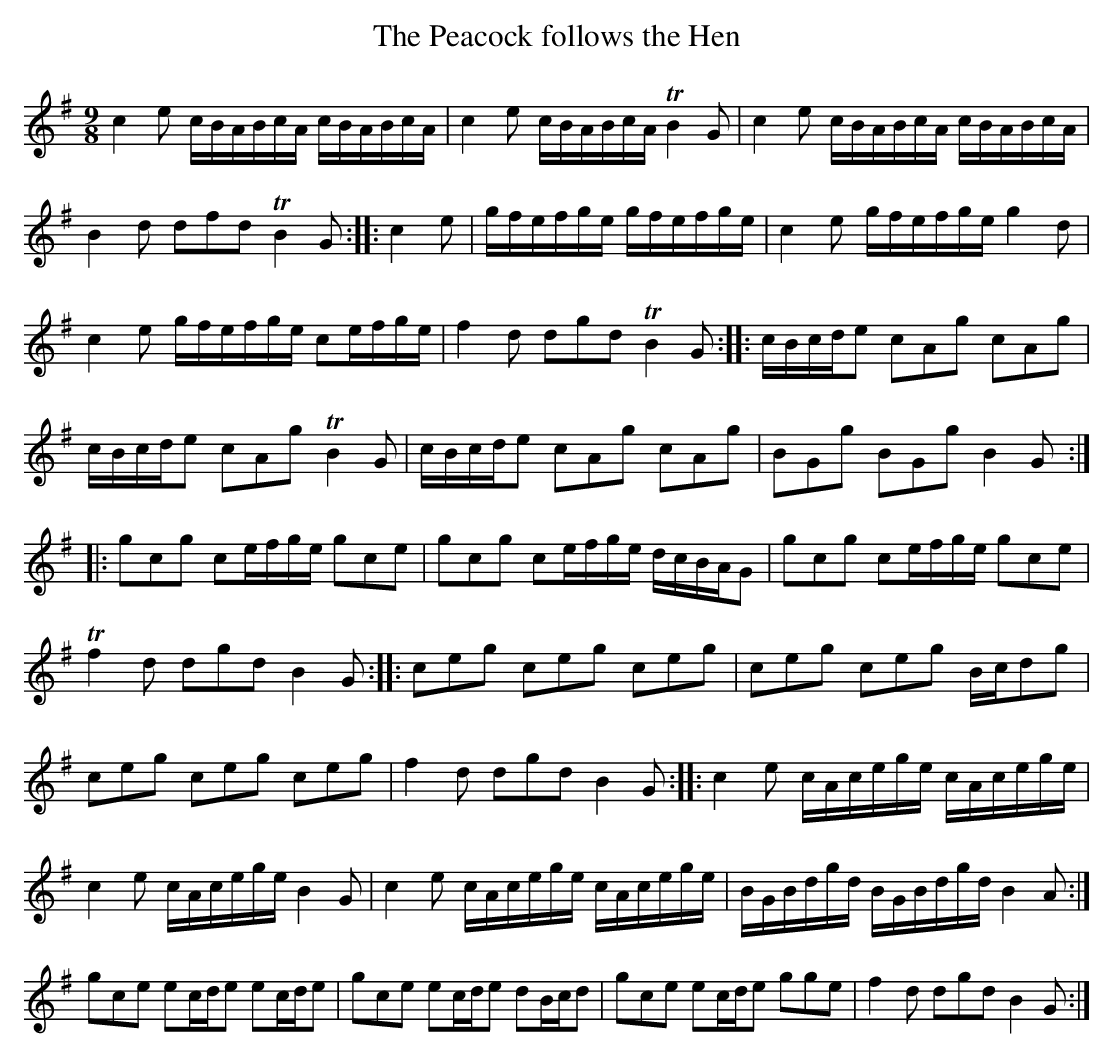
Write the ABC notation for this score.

X:1
T:Peacock follows the Hen, The
M:9/8
L:1/8
K:G
c2e c/B/A/B/c/A/ c/B/A/B/c/A/|c2e c/B/A/B/c/A/ TB2G|c2e c/B/A/B/c/A/ c/B/A/B/c/A/|
B2d dfd TB2G::c2e|g/f/e/f/g/e/ g/f/e/f/g/e/|c2e g/f/e/f/g/e/ g2d|
c2e g/f/e/f/g/e/ ce/f/g/e/|f2d dgd TB2G::c/B/c/d/e cAg cAg|
c/B/c/d/e cAg TB2G|c/B/c/d/e cAg cAg|BGg BGg B2G:|
|:gcg ce/f/g/e/ gce|gcg ce/f/g/e/ d/c/B/A/G|gcg ce/f/g/e/ gce|
Tf2d dgd B2G::ceg ceg ceg|ceg ceg B/c/dg|
ceg ceg ceg|f2d dgd B2G::c2e c/A/c/e/g/e/ c/A/c/e/g/e/|
c2e c/A/c/e/g/e/ B2G|c2e c/A/c/e/g/e/ c/A/c/e/g/e/|B/G/B/d/g/d/ B/G/B/d/g/d/ B2A:|
gce ec/d/e ec/d/e|gce ec/d/e dB/c/d|gce ec/d/e gge|f2d dgd B2G:|]
